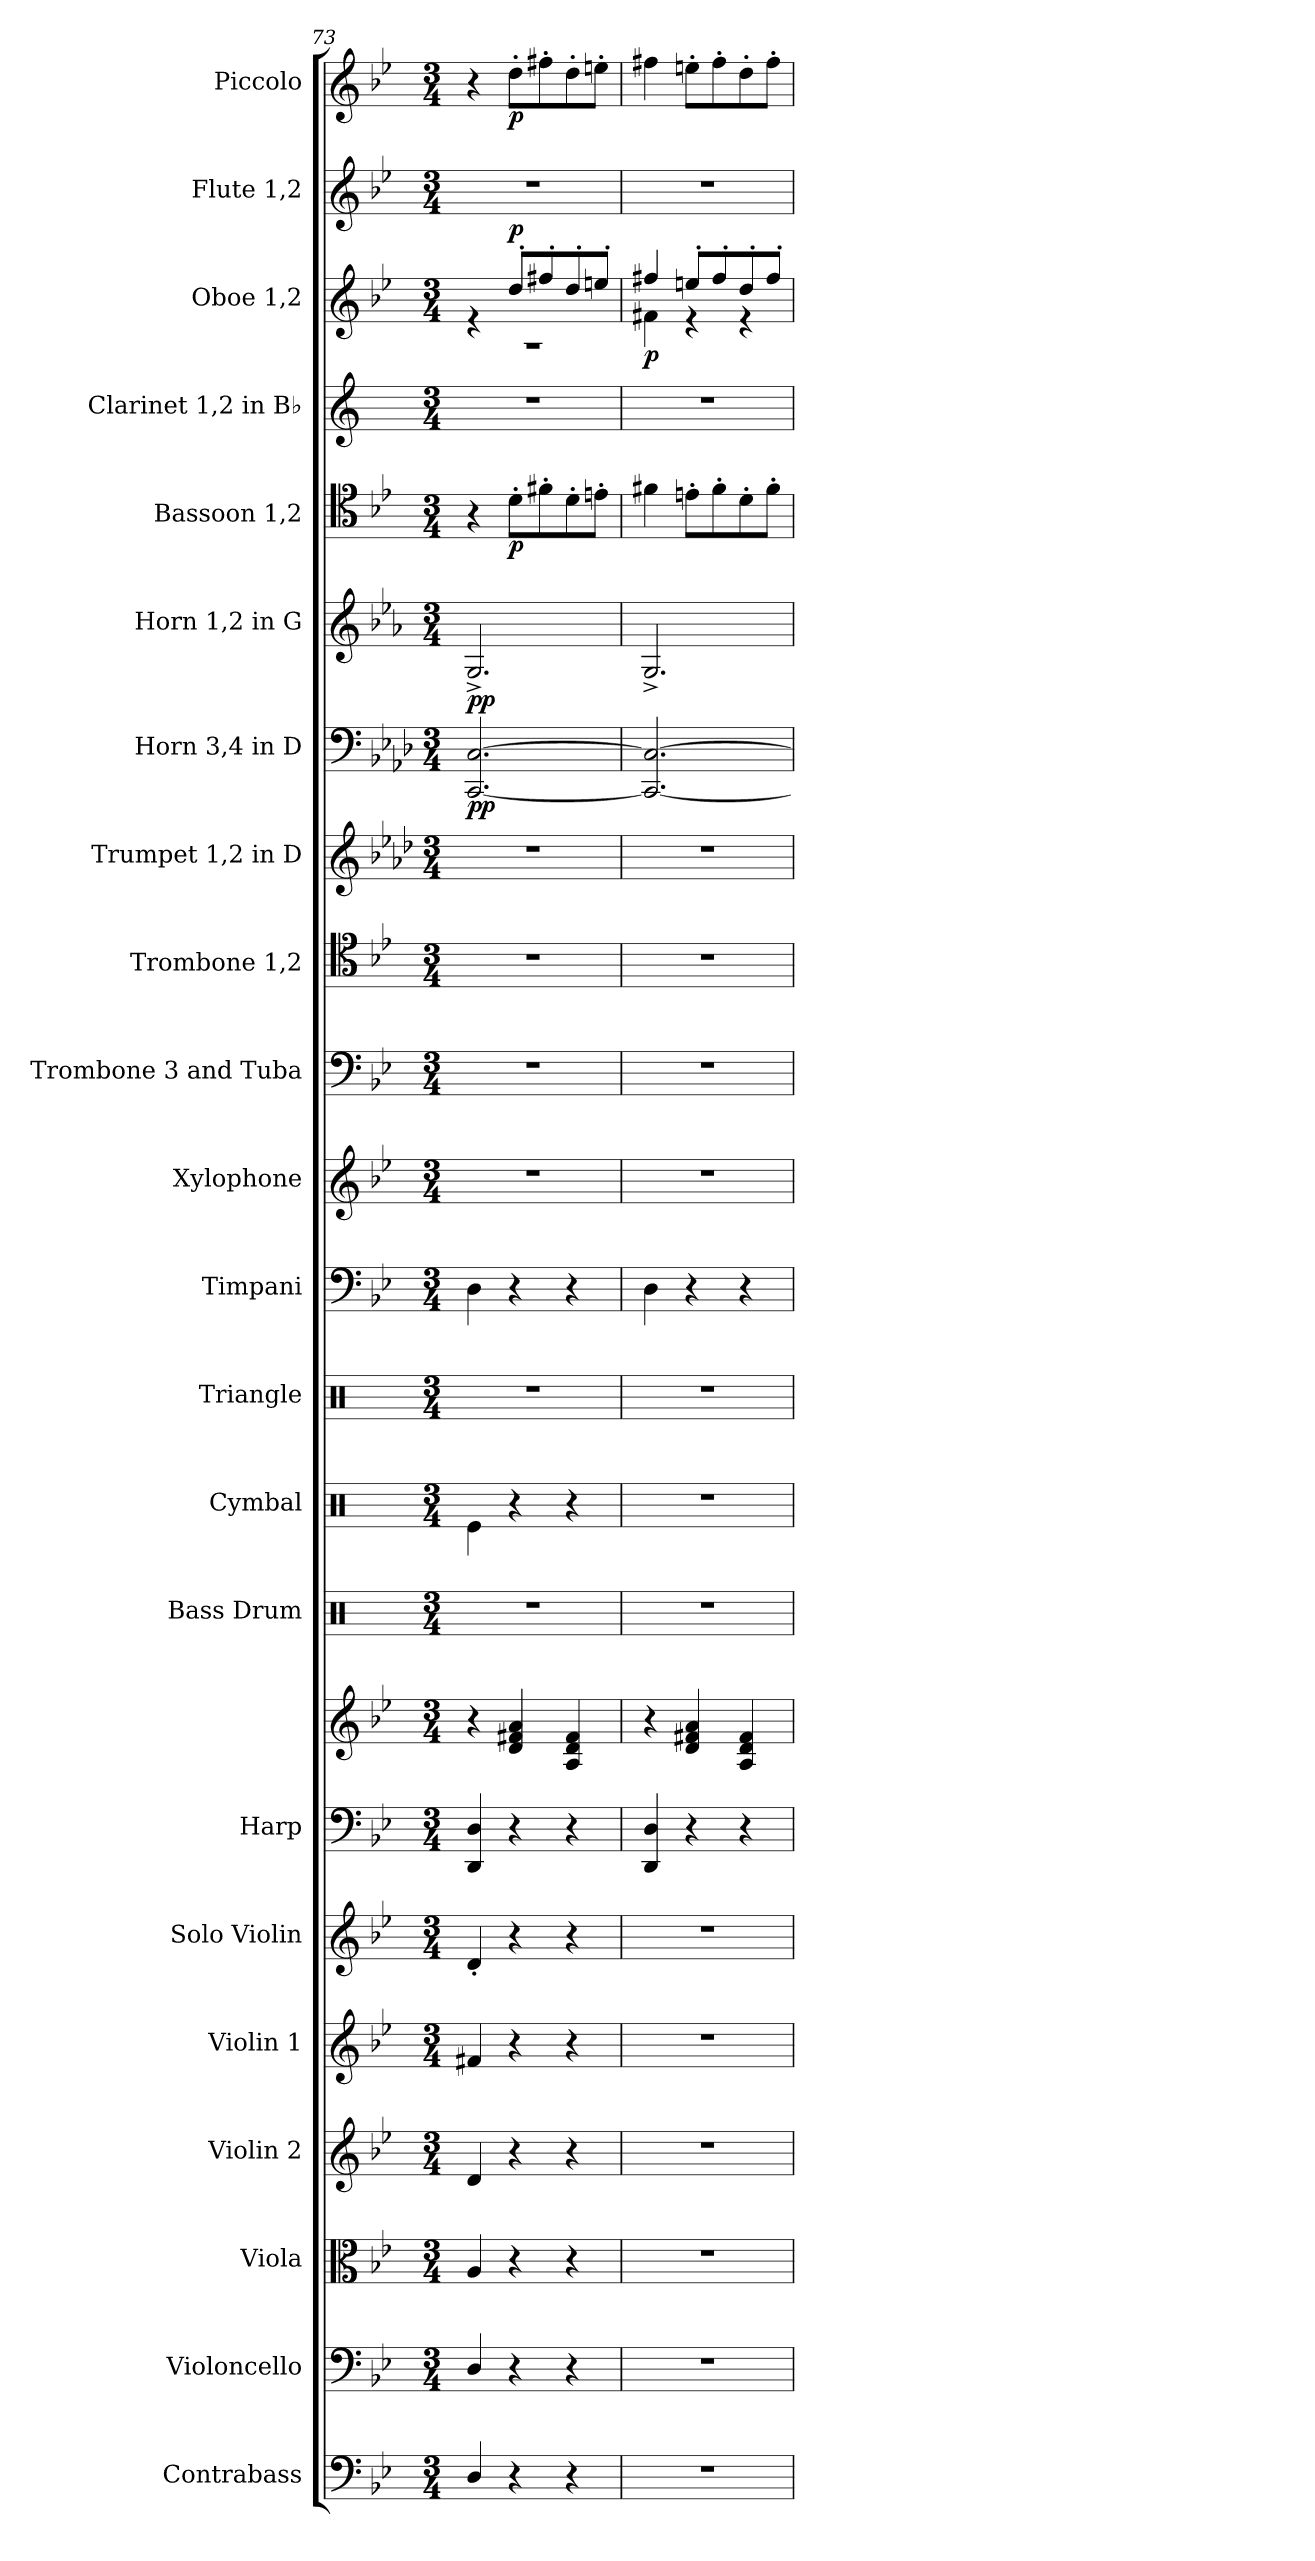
**kern	**kern	**kern	**kern	**kern	**kern	**kern	**kern	**kern	**kern	**kern	**kern	**kern	**kern	**kern	**kern	**kern	**dynam	**kern	**dynam	**kern	**dynam	**kern	**kern	**dynam	**kern	**kern	**dynam
*part22	*part21	*part20	*part19	*part18	*part17	*part16	*part16	*part15	*part14	*part13	*part12	*part11	*part10	*part9	*part8	*part7	*part7	*part6	*part6	*part5	*part5	*part4	*part3	*part3	*part2	*part1	*part1
*staff23	*staff22	*staff21	*staff20	*staff19	*staff18	*staff17	*staff16	*staff15	*staff14	*staff13	*staff12	*staff11	*staff10	*staff9	*staff8	*staff7	*staff7	*staff6	*staff6	*staff5	*staff5	*staff4	*staff3	*staff3	*staff2	*staff1	*staff1
*I"Contrabass	*I"Violoncello	*I"Viola	*I"Violin 2	*I"Violin 1	*I"Solo Violin	*I"Harp	*	*I"Bass Drum	*I"Cymbal	*I"Triangle	*I"Timpani	*I"Xylophone	*I"Trombone 3 and Tuba	*I"Trombone 1,2	*I"Trumpet 1,2 in D	*I"Horn 3,4 in D	*	*I"Horn 1,2 in G	*	*I"Bassoon 1,2	*	*I"Clarinet 1,2 in B♭	*I"Oboe 1,2	*	*I"Flute 1,2	*I"Piccolo	*
*I'Cb.	*I'Vc.	*I'Vla.	*I'Vln. 2	*I'Vln. 1	*I'Solo Vln.	*I'Hrp.	*	*I'B.D	*I'Cym.	*I'Trgl.	*I'Timp.	*I'Xyl.	*I'Tbn. 3 and Tba.	*I'Tbn. 1,2	*I'Tpt. 1,2 in D	*I'Hn. 3,4 in D	*	*I'Hn. 1,2 in G	*	*I'Bsn. 1,2	*	*I'Cl. 1,2 in B♭	*I'Ob. 1,2	*	*I'Fl. 1,2	*I'Picc.	*
!!LO:PB:g=z
*clefF4	*clefF4	*clefC3	*clefG2	*clefG2	*clefG2	*clefF4	*clefG2	*clefX	*clefX	*clefX	*clefF4	*clefG2	*clefF4	*clefC4	*clefG2	*clefF4	*	*clefG2	*	*clefC4	*	*clefG2	*clefG2	*	*clefG2	*clefG2	*
*ITrd7c12	*	*	*	*	*	*	*	*	*	*	*	*ITrd-7c-12	*	*	*ITrd-1c-2	*ITrd6c10	*	*ITrd3c5	*	*	*	*ITrd1c2	*	*	*	*ITrd-7c-12	*
*k[b-e-]	*k[b-e-]	*k[b-e-]	*k[b-e-]	*k[b-e-]	*k[b-e-]	*k[b-e-]	*k[b-e-]	*k[]	*k[]	*k[]	*k[b-e-]	*k[b-e-]	*k[b-e-]	*k[b-e-]	*k[b-e-]	*k[b-e-]	*	*k[b-e-]	*	*k[b-e-]	*	*k[b-e-]	*k[b-e-]	*	*k[b-e-]	*k[b-e-]	*
*M3/4	*M3/4	*M3/4	*M3/4	*M3/4	*M3/4	*M3/4	*M3/4	*M3/4	*M3/4	*M3/4	*M3/4	*M3/4	*M3/4	*M3/4	*M3/4	*M3/4	*	*M3/4	*	*M3/4	*	*M3/4	*M3/4	*	*M3/4	*M3/4	*
=73	=73	=73	=73	=73	=73	=73	=73	=73	=73	=73	=73	=73	=73	=73	=73	=73	=73	=73	=73	=73	=73	=73	=73	=73	=73	=73	=73
*	*	*	*	*	*	*	*	*	*	*	*	*	*	*	*	*	*	*	*	*	*	*	*^	*	*	*	*
!	!	!	!	!	!	!	!	!	!	!	!	!	!	!	!	!	!LO:DY:b	!	!LO:DY:b	!	!	!	!	!	!	!	!	!
4DD/	4D/	4A/	4d/	4f#X/	4d'/	4DD/ 4D/	4r	2.r	4Re\	2.r	4D\	2.r	2.r	2.r	2.r	[2.DDD/ [2.DD/	pp	2.D^/	pp	4r	.	2.r	4re	2.r	.	2.r	4r	.
!	!	!	!	!	!	!	!	!	!	!	!	!	!	!	!	!	!	!	!	!	!LO:DY:b	!	!	!	!LO:DY:a	!	!	!LO:DY:b
4r	4r	4r	4r	4r	4r	4r	4d/ 4f#X/ 4a/	.	4r	.	4r	.	.	.	.	.	.	.	.	8d'\L	p	.	8dd'/L	.	p	.	8ddd'\L	p
.	.	.	.	.	.	.	.	.	.	.	.	.	.	.	.	.	.	.	.	8f#X'\	.	.	8ff#X'/	.	.	.	8fff#X'\	.
4r	4r	4r	4r	4r	4r	4r	4A/ 4d/ 4f#/	.	4r	.	4r	.	.	.	.	.	.	.	.	8d'\	.	.	8dd'/	.	.	.	8ddd'\	.
.	.	.	.	.	.	.	.	.	.	.	.	.	.	.	.	.	.	.	.	8en'\J	.	.	8een'/J	.	.	.	8eeen'\J	.
=74	=74	=74	=74	=74	=74	=74	=74	=74	=74	=74	=74	=74	=74	=74	=74	=74	=74	=74	=74	=74	=74	=74	=74	=74	=74	=74	=74	=74
!	!	!	!	!	!	!	!	!	!	!	!	!	!	!	!	!	!	!	!	!	!	!	!	!	!LO:DY:b	!	!	!
2.r	2.r	2.r	2.r	2.r	2.r	4DD/ 4D/	4r	2.r	2.r	2.r	4D\	2.r	2.r	2.r	2.r	2.DDD/_ 2.DD/_	.	2.D^/	.	4f#X\	.	2.r	4ff#X/	4f#X\	p	2.r	4fff#X\	.
.	.	.	.	.	.	4r	4d/ 4f#X/ 4a/	.	.	.	4r	.	.	.	.	.	.	.	.	8en'\L	.	.	8een'/L	4r	.	.	8eeen'\L	.
.	.	.	.	.	.	.	.	.	.	.	.	.	.	.	.	.	.	.	.	8f#'\	.	.	8ff#'/	.	.	.	8fff#'\	.
.	.	.	.	.	.	4r	4A/ 4d/ 4f#/	.	.	.	4r	.	.	.	.	.	.	.	.	8d'\	.	.	8dd'/	4r	.	.	8ddd'\	.
.	.	.	.	.	.	.	.	.	.	.	.	.	.	.	.	.	.	.	.	8f#'\J	.	.	8ff#'/J	.	.	.	8fff#'\J	.
*	*	*	*	*	*	*	*	*	*	*	*	*	*	*	*	*	*	*	*	*	*	*	*v	*v	*	*	*	*
=	=	=	=	=	=	=	=	=	=	=	=	=	=	=	=	=	=	=	=	=	=	=	=	=	=	=	=
*-	*-	*-	*-	*-	*-	*-	*-	*-	*-	*-	*-	*-	*-	*-	*-	*-	*-	*-	*-	*-	*-	*-	*-	*-	*-	*-	*-
